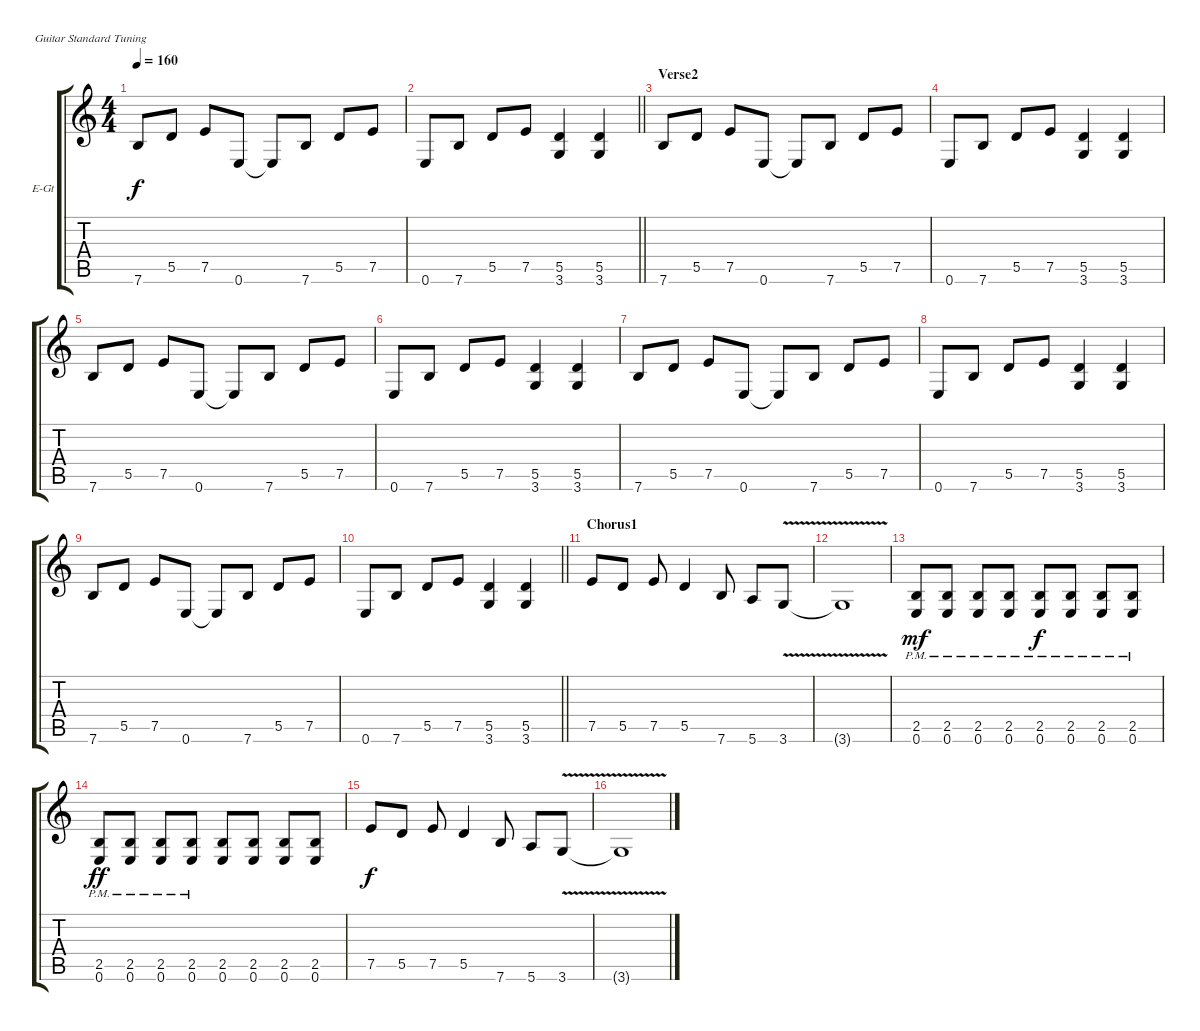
\bracketExtendMode groupsimilarinstruments
\firstSystemTrackNameOrientation horizontal
\otherSystemsTrackNameOrientation horizontal
\track ("Neil Fallon(Guitar)" "E-Gt") {instrument overdrivenguitar}
\staff {score tabs}
\tuning (E4 B3 G3 D3 A2 E2)
\ts (4 4)
\tempo 160
\clef g2
\ks c
7.6.8{dy f} 5.5.8 7.5.8 0.6.8 0.6{t}.8 7.6.8 5.5.8 7.5.8 |
\barLineRight lightlight
0.6.8 7.6.8 5.5.8 7.5.8 (5.5 3.6).4 (5.5 3.6).4 |
\section ("" "Verse2")
7.6.8 5.5.8 7.5.8 0.6.8 0.6{t}.8 7.6.8 5.5.8 7.5.8 |
0.6.8 7.6.8 5.5.8 7.5.8 (5.5 3.6).4 (5.5 3.6).4 |
7.6.8 5.5.8 7.5.8 0.6.8 0.6{t}.8 7.6.8 5.5.8 7.5.8 |
0.6.8 7.6.8 5.5.8 7.5.8 (5.5 3.6).4 (5.5 3.6).4 |
7.6.8 5.5.8 7.5.8 0.6.8 0.6{t}.8 7.6.8 5.5.8 7.5.8 |
0.6.8 7.6.8 5.5.8 7.5.8 (5.5 3.6).4 (5.5 3.6).4 |
7.6.8 5.5.8 7.5.8 0.6.8 0.6{t}.8 7.6.8 5.5.8 7.5.8 |
\barLineRight lightlight
0.6.8 7.6.8 5.5.8 7.5.8 (5.5 3.6).4 (5.5 3.6).4 |
\section ("" "Chorus1")
7.5.8 5.5.8 7.5.8 5.5.4 7.6.8 5.6.8 3.6{v}.8 |
3.6{v t}.1 |
(2.5{pm} 0.6{pm}).8{dy mf} (2.5{pm} 0.6{pm}).8 (2.5{pm} 0.6{pm}).8 (2.5{pm} 0.6{pm}).8 (2.5{pm} 0.6{pm}).8{dy f} (2.5{pm} 0.6{pm}).8 (2.5{pm} 0.6{pm}).8 (2.5{pm} 0.6{pm}).8 |
(2.5{pm} 0.6{pm}).8{dy ff} (2.5{pm} 0.6{pm}).8 (2.5{pm} 0.6{pm}).8 (2.5{pm} 0.6{pm}).8 (2.5 0.6).8 (2.5 0.6).8 (2.5 0.6).8 (2.5 0.6).8 |
7.5.8{dy f} 5.5.8 7.5.8 5.5.4 7.6.8 5.6.8 3.6{v}.8 |
3.6{v t}.1
